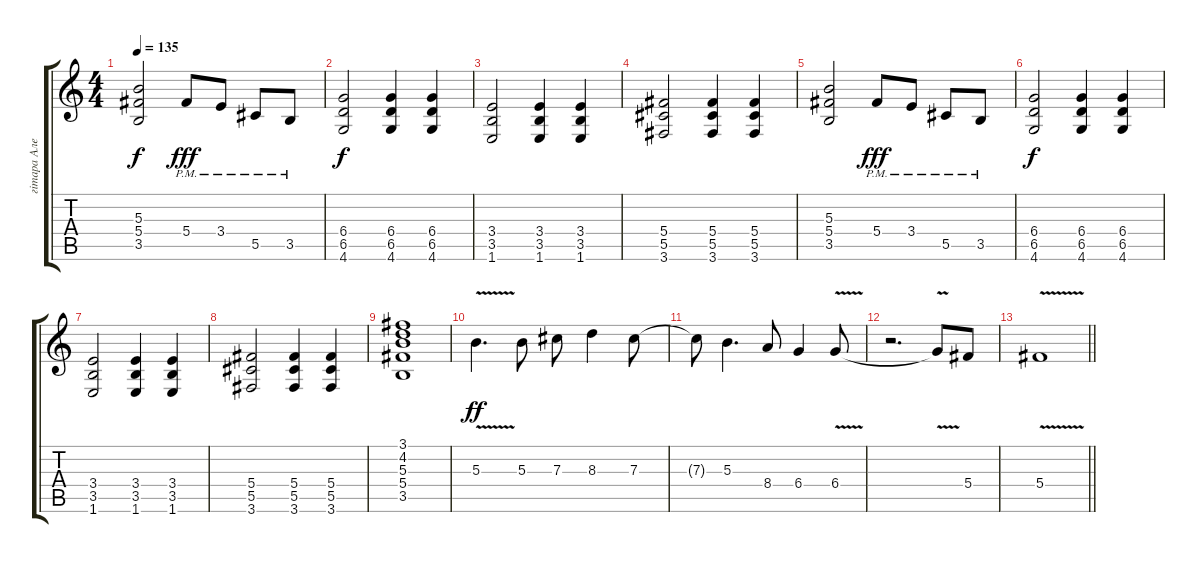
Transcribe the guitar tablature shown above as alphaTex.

\track ("гiтара Алесь" "гiтара Але") {instrument overdrivenguitar}
\staff {score tabs}
\tuning (Eb4 Bb3 Gb3 Db3 Ab2 Eb2) {hide}
\ts (4 4)
\tempo 135
\clef g2
\ks c
(5.3 5.4 3.5).2{dy f} 5.4{pm}.8{dy fff} 3.4{pm}.8 5.5{pm}.8 3.5{pm}.8 |
(6.4 6.5 4.6).2{dy f} (6.4 6.5 4.6).4 (6.4 6.5 4.6).4 |
(3.4 3.5 1.6).2 (3.4 3.5 1.6).4 (3.4 3.5 1.6).4 |
(5.4 5.5 3.6).2 (5.4 5.5 3.6).4 (5.4 5.5 3.6).4 |
(5.3 5.4 3.5).2 5.4{pm}.8{dy fff} 3.4{pm}.8 5.5{pm}.8 3.5{pm}.8 |
(6.4 6.5 4.6).2{dy f} (6.4 6.5 4.6).4 (6.4 6.5 4.6).4 |
(3.4 3.5 1.6).2 (3.4 3.5 1.6).4 (3.4 3.5 1.6).4 |
(5.4 5.5 3.6).2 (5.4 5.5 3.6).4 (5.4 5.5 3.6).4 |
(3.1 4.2 5.3 5.4 3.5).1 |
5.3{v}.4{d dy ff} 5.3.8 7.3.8 8.3.4 7.3.8 |
7.3{t}.8 5.3.4{d} 8.4.8 6.4.4 6.4{v}.8 |
r.2{d} 6.4{t}.8 5.4.8 |
\barLineRight lightlight
5.4{v}.1
